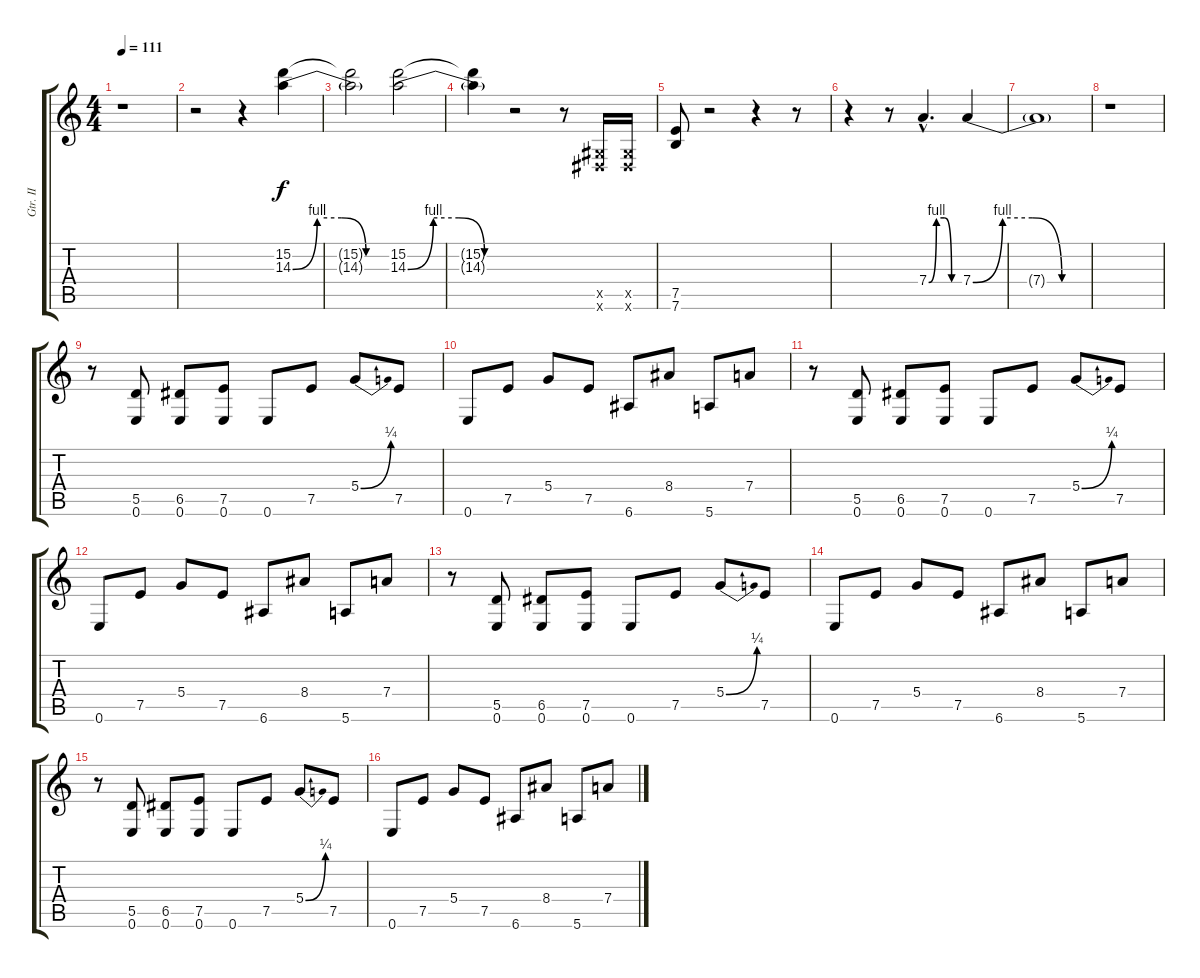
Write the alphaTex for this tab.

\track ("Gtr. II" "Gtr. II") {instrument distortionguitar}
\staff {score tabs}
\tuning (E4 B3 G3 D3 A2 E2) {hide}
\ts (4 4)
\tempo 111
\clef g2
\ks c
r.1{dy f instrument distortionguitar} |
r.2 r.4 (15.2 14.3{be (custom 0 0 15 4 30 4 45 0 60 0)}).4 |
(15.2{t} 14.3{t}).2 (15.2 14.3{be (custom 0 0 15 4 30 4 45 0 60 0)}).2 |
(15.2{t} 14.3{t}).4 r.2 r.8 (-1.5{x} -1.6{x}).16 (-1.5{x} -1.6{x}).16 |
(7.5 7.6).8 r.2 r.4 r.8 |
r.4 r.8 7.4{be (custom 0 0 15 4 30 4 45 0 60 0) hac}.4{d} 7.4{be (custom 0 0 15 4 30 4 45 0 60 0)}.4 |
7.4{t}.1 |
r.1 |
r.8 (5.5 0.6).8 (6.5 0.6).8 (7.5 0.6).8 0.6.8 7.5.8 5.4{be (bend 0 0 60 1)}.8 7.5.8 |
0.6.8 7.5.8 5.4.8 7.5.8 6.6.8 8.4.8 5.6.8 7.4.8 |
r.8 (5.5 0.6).8 (6.5 0.6).8 (7.5 0.6).8 0.6.8 7.5.8 5.4{be (bend 0 0 60 1)}.8 7.5.8 |
0.6.8 7.5.8 5.4.8 7.5.8 6.6.8 8.4.8 5.6.8 7.4.8 |
r.8 (5.5 0.6).8 (6.5 0.6).8 (7.5 0.6).8 0.6.8 7.5.8 5.4{be (bend 0 0 60 1)}.8 7.5.8 |
0.6.8 7.5.8 5.4.8 7.5.8 6.6.8 8.4.8 5.6.8 7.4.8 |
r.8 (5.5 0.6).8 (6.5 0.6).8 (7.5 0.6).8 0.6.8 7.5.8 5.4{be (bend 0 0 60 1)}.8 7.5.8 |
0.6.8 7.5.8 5.4.8 7.5.8 6.6.8 8.4.8 5.6.8 7.4.8
